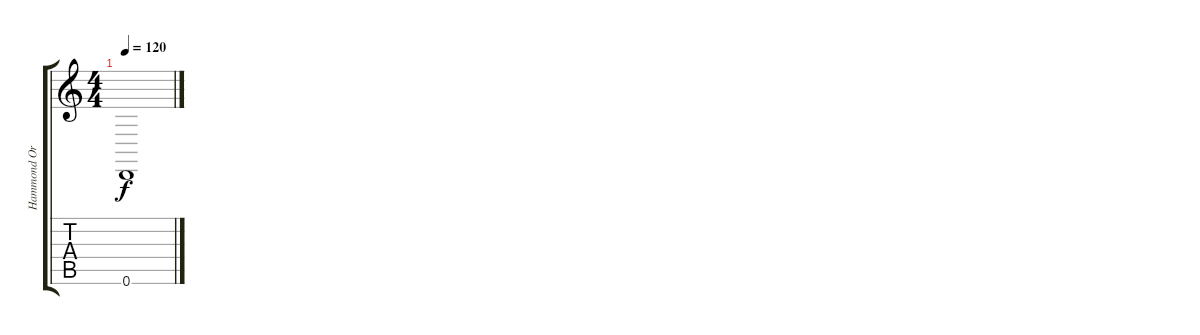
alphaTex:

\track ("Hammond Organ" "Hammond Or") {instrument drawbarorgan}
\staff {score tabs}
\tuning (E4 B3 G3 D3 A2 D2) {hide}
\ts (4 4)
\tempo 120
\clef g2
\ks c
0.6{t}.1{dy f}
